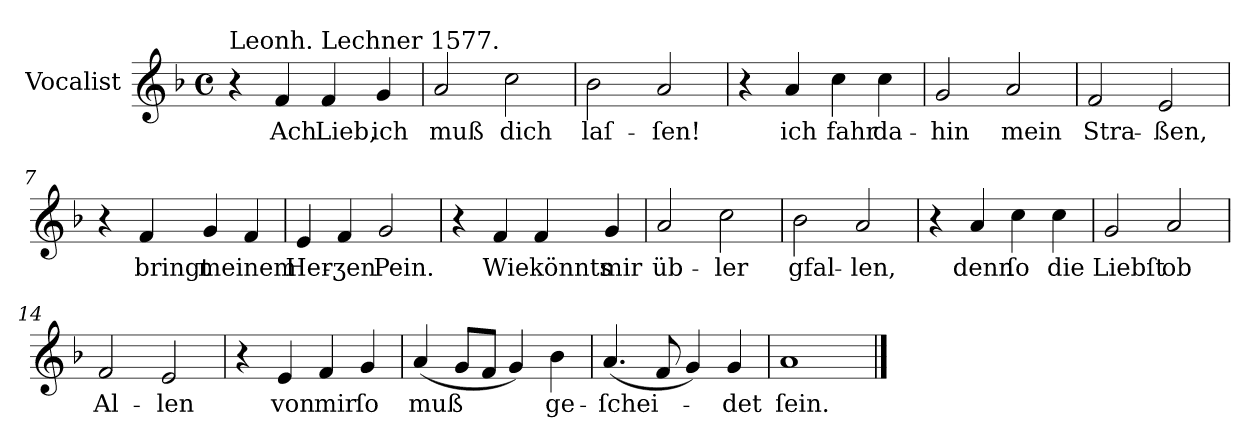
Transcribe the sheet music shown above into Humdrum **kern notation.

**kern	**text
*part1	*part1
*staff1	*staff1
*I"Vocalist	*
*k[b-]	*
*F:	*
*M4/4	*
*met(c)	*
=1	=1
!LO:TX:a:t=Leonh. Lechner 1577.	!
4r	.
4f	Ach
4f	Lieb,
4g	ich
=2	=2
2a	muß
2cc	dich
=3	=3
2b-	laſ-
2a	-ſen!
=4	=4
4r	.
4a	ich
4cc	fahr
4cc	da-
=5	=5
2g	-hin
2a	mein
=6	=6
2f	Stra-
2e	-ßen,
=7	=7
4r	.
4f	bringt
4g	meinem
4f	.
=8	=8
4e	Her-
4f	-ʒen
2g	Pein.
=9	=9
4r	.
4f	Wie
4f	könnts
4g	mir
=10	=10
2a	üb-
2cc	-ler
=11	=11
2b-	gfal-
2a	-len,
=12	=12
4r	.
4a	denn
4cc	ſo
4cc	die
=13	=13
2g	Liebſt
2a	ob
=14	=14
2f	Al-
2e	-len
=15	=15
4r	.
4e	von
4f	mir
4g	ſo
=16	=16
(4a	muß
8gL	.
8fJ	.
4g)	.
4b-	ge-
=17	=17
(4.a	-ſchei-
8f	.
4g)	.
4g	-det
=18	=18
1a	ſein.
==	==
*-	*-
